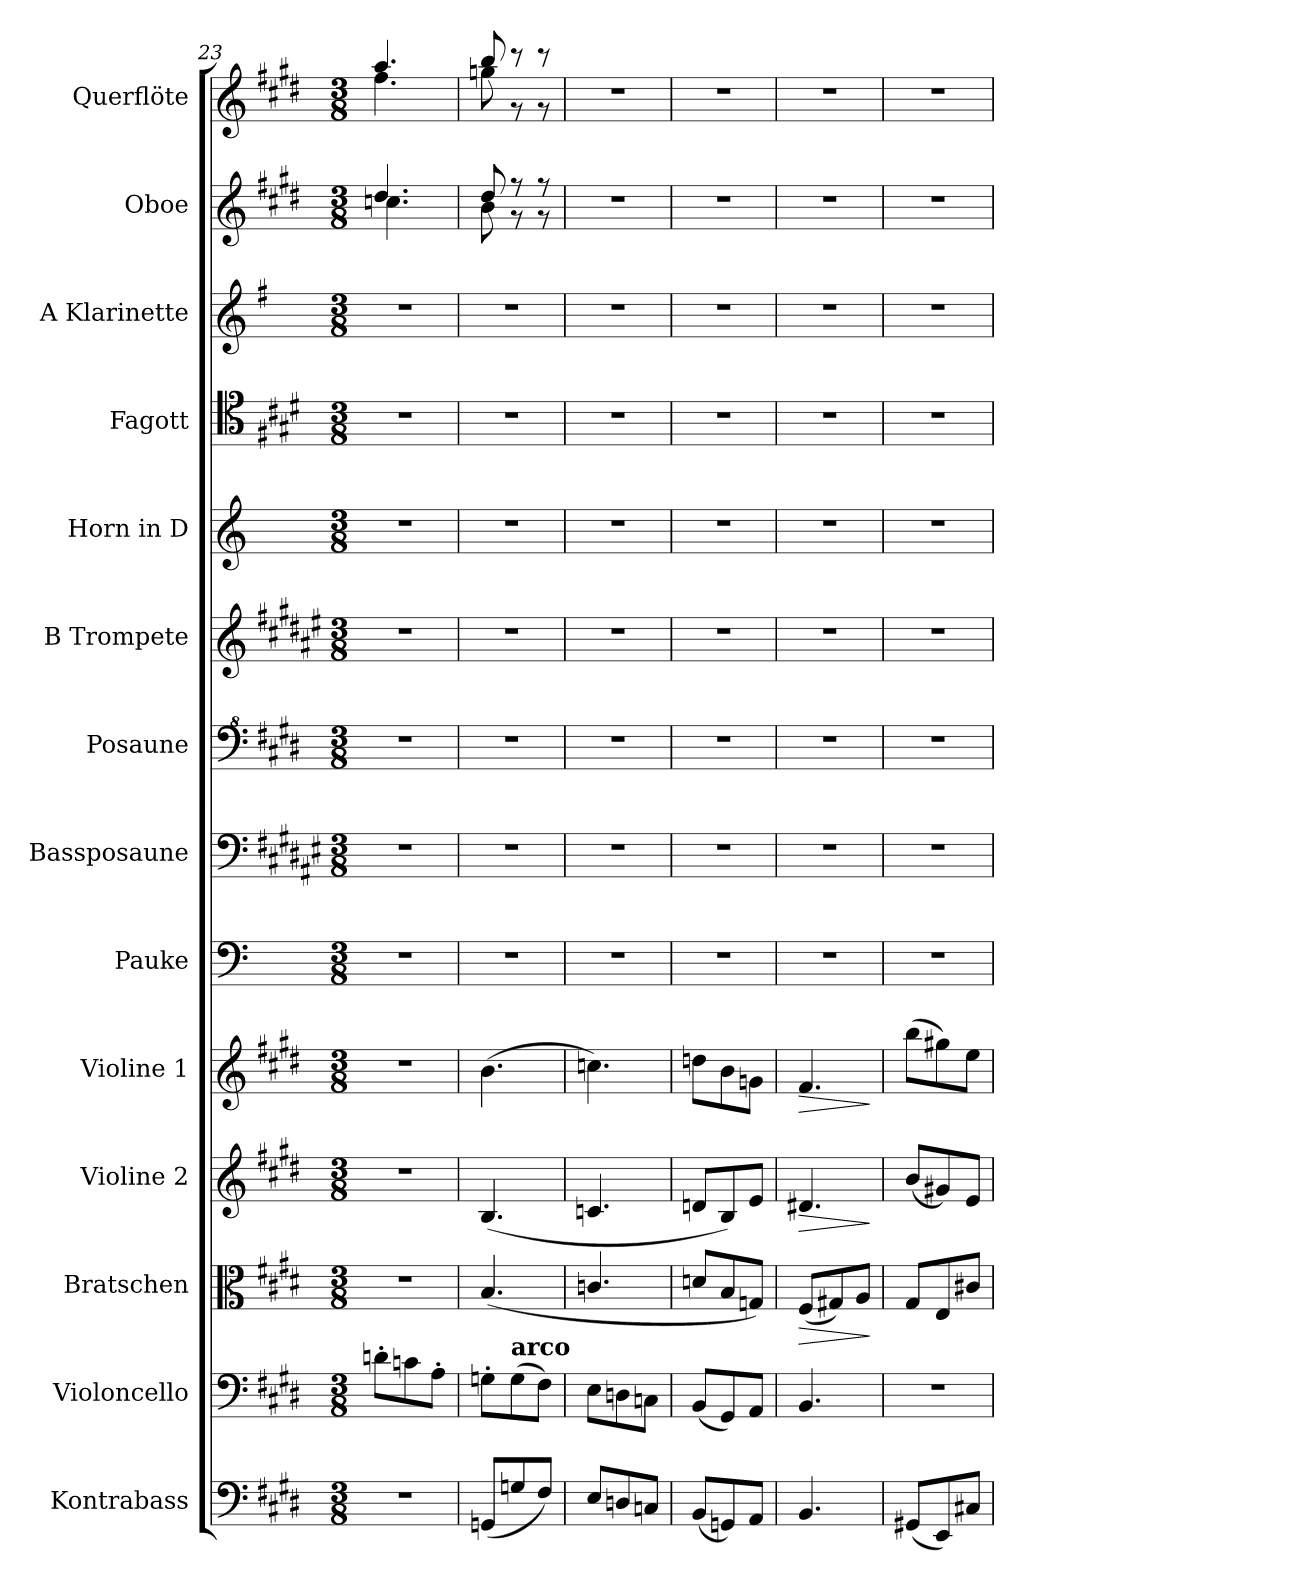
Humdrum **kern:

**kern	**kern	**kern	**dynam	**kern	**dynam	**kern	**dynam	**kern	**kern	**kern	**kern	**kern	**kern	**kern	**kern	**kern
*part14	*part13	*part12	*part12	*part11	*part11	*part10	*part10	*part9	*part8	*part7	*part6	*part5	*part4	*part3	*part2	*part1
*staff14	*staff13	*staff12	*staff12	*staff11	*staff11	*staff10	*staff10	*staff9	*staff8	*staff7	*staff6	*staff5	*staff4	*staff3	*staff2	*staff1
*I"Kontrabass	*I"Violoncello	*I"Bratschen	*	*I"Violine 2	*	*I"Violine 1	*	*I"Pauke	*I"Bassposaune	*I"Posaune	*I"B Trompete	*I"Horn in D	*I"Fagott	*I"A Klarinette	*I"Oboe	*I"Querflöte
*	*	*I'Bra	*	*	*	*I'Viol I.	*	*I'Pauke.	*I'BassP	*I'Posau	*I'B Trom	*	*I'Fag	*I'A Kla	*I'Oboe .	*I'QFl
!!LO:PB:g=z
*clefF4	*clefF4	*clefC3	*	*clefG2	*	*clefG2	*	*clefF4	*clefF4	*clefF^4	*clefG2	*clefG2	*clefC4	*clefG2	*clefG2	*clefG2
*ITrd7c12	*	*	*	*	*	*	*	*ITrd-2c-4	*ITrd1c2	*	*ITrd1c2	*ITrd-2c-4	*	*ITrd2c3	*	*
*k[f#c#g#d#]	*k[f#c#g#d#]	*k[f#c#g#d#]	*	*k[f#c#g#d#]	*	*k[f#c#g#d#]	*	*k[f#c#g#d#]	*k[f#c#g#d#]	*k[f#c#g#d#]	*k[f#c#g#d#]	*k[f#c#g#d#]	*k[f#c#g#d#]	*k[f#c#g#d#]	*k[f#c#g#d#]	*k[f#c#g#d#]
*M3/8	*M3/8	*M3/8	*	*M3/8	*	*M3/8	*	*M3/8	*M3/8	*M3/8	*M3/8	*M3/8	*M3/8	*M3/8	*M3/8	*M3/8
=23	=23	=23	=23	=23	=23	=23	=23	=23	=23	=23	=23	=23	=23	=23	=23	=23
*	*	*	*	*	*	*	*	*	*	*	*	*	*	*	*^	*^
4.r	8dn'\L	4.r	.	4.r	.	4.r	.	4.r	4.r	4.r	4.r	4.r	4.r	4.r	4.dd#/	4.ccn\	4.aa/	4.ff#\
.	8cn\	.	.	.	.	.	.	.	.	.	.	.	.	.	.	.	.	.
.	8A'\J	.	.	.	.	.	.	.	.	.	.	.	.	.	.	.	.	.
=24	=24	=24	=24	=24	=24	=24	=24	=24	=24	=24	=24	=24	=24	=24	=24	=24	=24	=24
(<8GGGn/L	8Gn'\L	(>4.B/	.	(>4.B/	.	(>4.b\	.	4.r	4.r	4.r	4.r	4.r	4.r	4.r	8dd#/	8b\	8bb/	8ggn\
!	!LO:TX:a:B:t=arco	!	!	!	!	!	!	!	!	!	!	!	!	!	!	!	!	!
8GGn/	(>8G\	.	.	.	.	.	.	.	.	.	.	.	.	.	8r	8r	8r	8r
8FF#/J)	8F#\J)	.	.	.	.	.	.	.	.	.	.	.	.	.	8r	8r	8r	8r
*	*	*	*	*	*	*	*	*	*	*	*	*	*	*	*v	*v	*	*
*	*	*	*	*	*	*	*	*	*	*	*	*	*	*	*	*v	*v
=25	=25	=25	=25	=25	=25	=25	=25	=25	=25	=25	=25	=25	=25	=25	=25	=25
8EE/L	8E\L	4.cn/	.	4.cn/	.	4.ccn\)	.	4.r	4.r	4.r	4.r	4.r	4.r	4.r	4.r	4.r
8DDn/	8Dn\	.	.	.	.	.	.	.	.	.	.	.	.	.	.	.
8CCn/J	8Cn\J	.	.	.	.	.	.	.	.	.	.	.	.	.	.	.
=26	=26	=26	=26	=26	=26	=26	=26	=26	=26	=26	=26	=26	=26	=26	=26	=26
(<8BBB/L	(<8BB/L	8dn/L	.	8dn/L	.	8ddn\L	.	4.r	4.r	4.r	4.r	4.r	4.r	4.r	4.r	4.r
8GGGn/)	8GG#/)	8B/	.	8B/)	.	8b\	.	.	.	.	.	.	.	.	.	.
8AAA/J	8AA/J	8Gn/J)	.	8e/J	.	8gn\J	.	.	.	.	.	.	.	.	.	.
=27	=27	=27	=27	=27	=27	=27	=27	=27	=27	=27	=27	=27	=27	=27	=27	=27
!	!	!	!LO:HP:b	!	!LO:HP:b	!	!LO:HP:b	!	!	!	!	!	!	!	!	!
4.BBB/	4.BB/	(<8F#/L	>	4.d#X/	>	4.f#/	>	4.r	4.r	4.r	4.r	4.r	4.r	4.r	4.r	4.r
.	.	8G#X/)	.	.	.	.	.	.	.	.	.	.	.	.	.	.
.	.	8A/J	.	.	.	.	.	.	.	.	.	.	.	.	.	.
.	.	.	]	.	]	.	]	.	.	.	.	.	.	.	.	.
=28	=28	=28	=28	=28	=28	=28	=28	=28	=28	=28	=28	=28	=28	=28	=28	=28
(<8GGG#X/L	4.r	8G#/L	.	(<8b/L	.	(>8bb\L	.	4.r	4.r	4.r	4.r	4.r	4.r	4.r	4.r	4.r
8EEE/)	.	8E/	.	8g#X/)	.	8gg#X\)	.	.	.	.	.	.	.	.	.	.
8CC#X/J	.	8c#X/J	.	8e/J	.	8ee\J	.	.	.	.	.	.	.	.	.	.
=	=	=	=	=	=	=	=	=	=	=	=	=	=	=	=	=
*-	*-	*-	*-	*-	*-	*-	*-	*-	*-	*-	*-	*-	*-	*-	*-	*-
